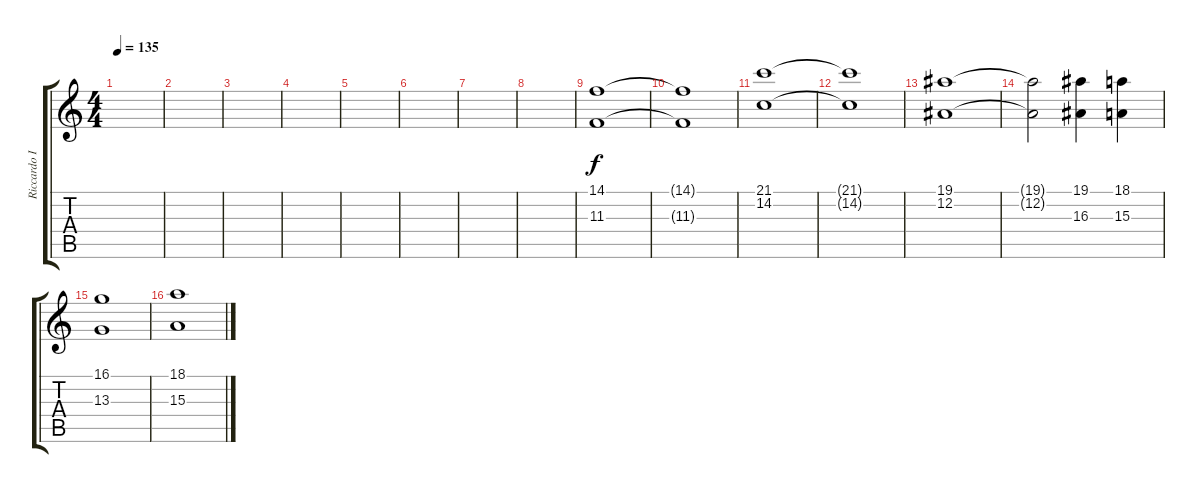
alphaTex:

\track ("Riccardo Iacono" "Riccardo I") {instrument tremolostrings}
\staff {score tabs}
\tuning (Eb4 Bb3 Gb3 Db3 Ab2 Eb2) {hide}
\ts (4 4)
\tempo 135
\clef g2
\ks c
|
|
|
|
|
|
|
|
(14.1 11.3).1 |
(14.1{t} 11.3{t}).1 |
(21.1 14.2).1 |
(21.1{t} 14.2{t}).1 |
(19.1 12.2).1 |
(19.1{t} 12.2{t}).2 (19.1 16.3).4 (18.1 15.3).4 |
(16.1 13.3).1 |
(18.1 15.3).1
